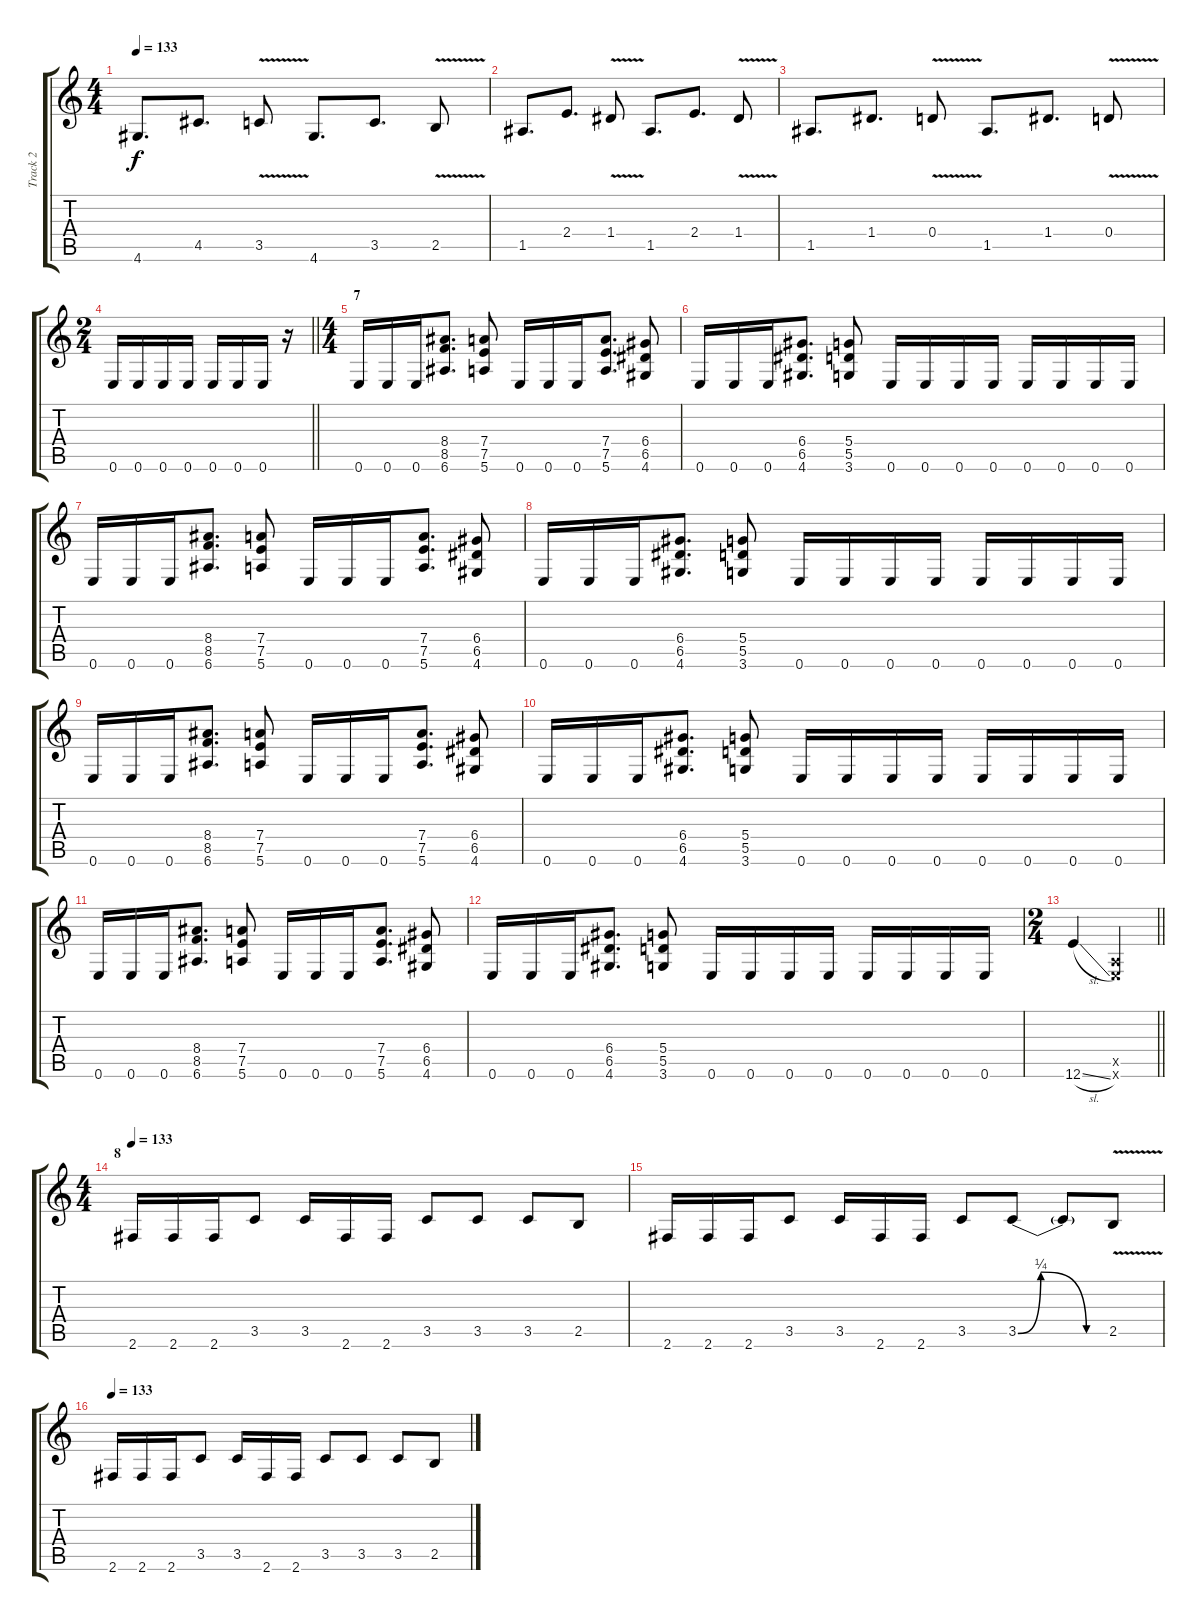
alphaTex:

\track ("Track 2" "Track 2") {instrument distortionguitar}
\staff {score tabs}
\tuning (E4 B3 G3 D3 A2 E2) {hide}
\ts (4 4)
\tempo 133
\clef g2
\ks c
4.6.8{d dy f} 4.5.8{d} 3.5{v}.8 4.6.8{d} 3.5.8{d} 2.5{v}.8 |
1.5.8{d} 2.4.8{d} 1.4{v}.8 1.5.8{d} 2.4.8{d} 1.4{v}.8 |
1.5.8{d} 1.4.8{d} 0.4{v}.8 1.5.8{d} 1.4.8{d} 0.4{v}.8 |
\ts (2 4)
\barLineRight lightlight
0.6.16 0.6.16 0.6.16 0.6.16 0.6.16 0.6.16 0.6.16 r.16 |
\ts (4 4)
\section ("" "7")
0.6.16 0.6.16 0.6.16 (8.4 8.5 6.6).8{d} (7.4 7.5 5.6).8 0.6.16 0.6.16 0.6.16 (7.4 7.5 5.6).8{d} (6.4 6.5 4.6).8 |
0.6.16 0.6.16 0.6.16 (6.4 6.5 4.6).8{d} (5.4 5.5 3.6).8 0.6.16 0.6.16 0.6.16 0.6.16 0.6.16 0.6.16 0.6.16 0.6.16 |
0.6.16 0.6.16 0.6.16 (8.4 8.5 6.6).8{d} (7.4 7.5 5.6).8 0.6.16 0.6.16 0.6.16 (7.4 7.5 5.6).8{d} (6.4 6.5 4.6).8 |
0.6.16 0.6.16 0.6.16 (6.4 6.5 4.6).8{d} (5.4 5.5 3.6).8 0.6.16 0.6.16 0.6.16 0.6.16 0.6.16 0.6.16 0.6.16 0.6.16 |
0.6.16 0.6.16 0.6.16 (8.4 8.5 6.6).8{d} (7.4 7.5 5.6).8 0.6.16 0.6.16 0.6.16 (7.4 7.5 5.6).8{d} (6.4 6.5 4.6).8 |
0.6.16 0.6.16 0.6.16 (6.4 6.5 4.6).8{d} (5.4 5.5 3.6).8 0.6.16 0.6.16 0.6.16 0.6.16 0.6.16 0.6.16 0.6.16 0.6.16 |
0.6.16 0.6.16 0.6.16 (8.4 8.5 6.6).8{d} (7.4 7.5 5.6).8 0.6.16 0.6.16 0.6.16 (7.4 7.5 5.6).8{d} (6.4 6.5 4.6).8 |
0.6.16 0.6.16 0.6.16 (6.4 6.5 4.6).8{d} (5.4 5.5 3.6).8 0.6.16 0.6.16 0.6.16 0.6.16 0.6.16 0.6.16 0.6.16 0.6.16 |
\ts (2 4)
\barLineRight lightlight
12.6{sl}.4 (0.5{x} 0.6{x}).4 |
\ts (4 4)
\section ("" "8")
\tempo 133
2.6.16 2.6.16 2.6.16 3.5.8 3.5.16 2.6.16 2.6.16 3.5.8 3.5.8 3.5.8 2.5.8 |
2.6.16 2.6.16 2.6.16 3.5.8 3.5.16 2.6.16 2.6.16 3.5.8 3.5{be (custom 0 0 15 1 45 0 60 0)}.8 3.5{t}.8 2.5{v}.8 |
\tempo 133
2.6.16 2.6.16 2.6.16 3.5.8 3.5.16 2.6.16 2.6.16 3.5.8 3.5.8 3.5.8 2.5.8
